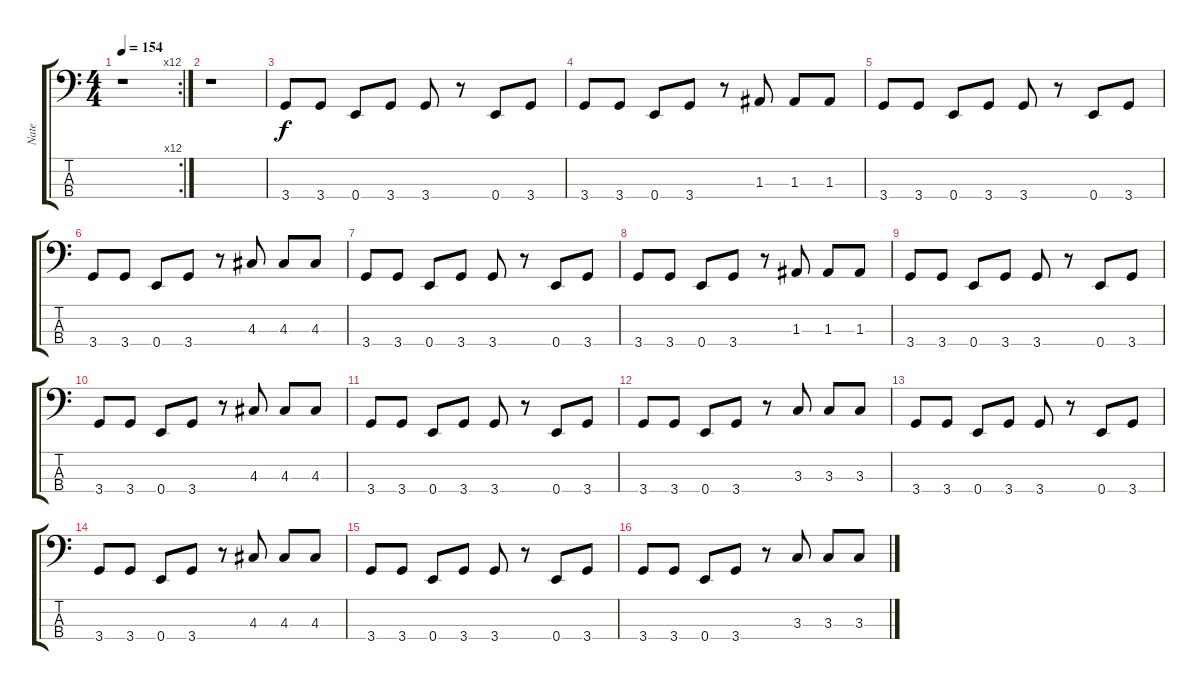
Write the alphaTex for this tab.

\track ("Nate" "Nate") {instrument electricbasspick}
\staff {score tabs}
\tuning (G2 D2 A1 E1) {hide}
\rc 12
\ts (4 4)
\tempo 154
\clef f4
\ks c
r.1{dy f instrument electricbasspick} |
r.1 |
3.4.8 3.4.8 0.4.8 3.4.8 3.4.8 r.8 0.4.8 3.4.8 |
3.4.8 3.4.8 0.4.8 3.4.8 r.8 1.3.8 1.3.8 1.3.8 |
3.4.8 3.4.8 0.4.8 3.4.8 3.4.8 r.8 0.4.8 3.4.8 |
3.4.8 3.4.8 0.4.8 3.4.8 r.8 4.3.8 4.3.8 4.3.8 |
3.4.8 3.4.8 0.4.8 3.4.8 3.4.8 r.8 0.4.8 3.4.8 |
3.4.8 3.4.8 0.4.8 3.4.8 r.8 1.3.8 1.3.8 1.3.8 |
3.4.8 3.4.8 0.4.8 3.4.8 3.4.8 r.8 0.4.8 3.4.8 |
3.4.8 3.4.8 0.4.8 3.4.8 r.8 4.3.8 4.3.8 4.3.8 |
3.4.8 3.4.8 0.4.8 3.4.8 3.4.8 r.8 0.4.8 3.4.8 |
3.4.8 3.4.8 0.4.8 3.4.8 r.8 3.3.8 3.3.8 3.3.8 |
3.4.8 3.4.8 0.4.8 3.4.8 3.4.8 r.8 0.4.8 3.4.8 |
3.4.8 3.4.8 0.4.8 3.4.8 r.8 4.3.8 4.3.8 4.3.8 |
3.4.8 3.4.8 0.4.8 3.4.8 3.4.8 r.8 0.4.8 3.4.8 |
3.4.8 3.4.8 0.4.8 3.4.8 r.8 3.3.8 3.3.8 3.3.8
